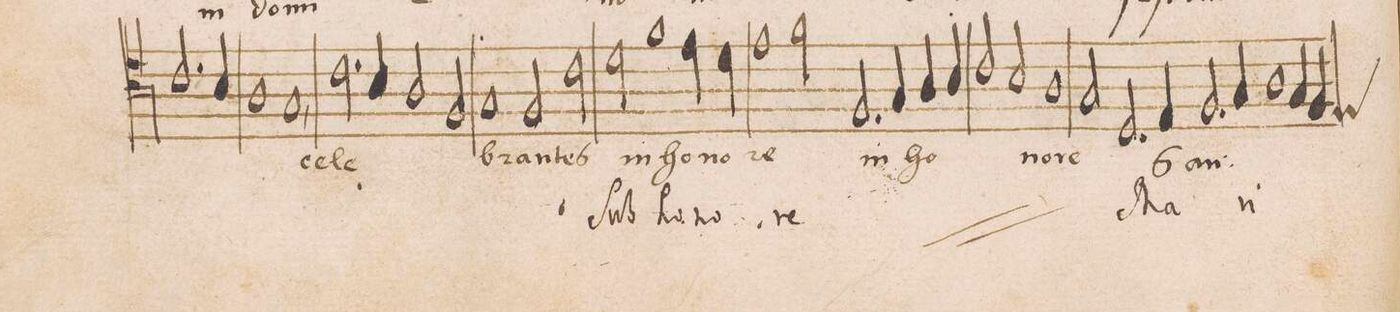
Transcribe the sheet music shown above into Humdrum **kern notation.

**kern	**text	**text
*I"TENOR	*	*
*clefC4	*	*
*k[]	*	*
*met(C|)	*	*
*M2/1	*	*
2.c/	.	.
4B/	.	.
=16-	=16-	=16-
1A	.	.
1G,	.	.
=17-	=17-	=17-
2.c\	ce-	.
4B/	-le-	.
2A/	.	.
2F/	.	.
=18-	=18-	=18-
1G	-bran-	.
2F/	.	.
2c\	-tes	.
=19-	=19-	=19-
2d\	in	ſub
1f	ho-	ho-
4e\	-no-	-no-
4d\	.	.
=20-	=20-	=20-
1e	-re	-re
2f\	.	.
*	*	*ij
2.F/	in	ſub
=21-	=21-	=21-
4G/	ho-	ho-
4A/	.	.
4B/	.	.
2c/	.	.
2B/	.	.
=22-	=22-	=22-
1A	-no-	-no-
2G/	-re	-re
*	*	*Xij
2.D/	.	Ma-
=23-	=23-	=23-
4E/	san-	-ri-
2.F/	.	.
4G/	.	.
1A\	.	.
=24-	=24-	=24-
4G/	.	.
*custos:E	*	*
4F/	.	.
*-	*-	*-
